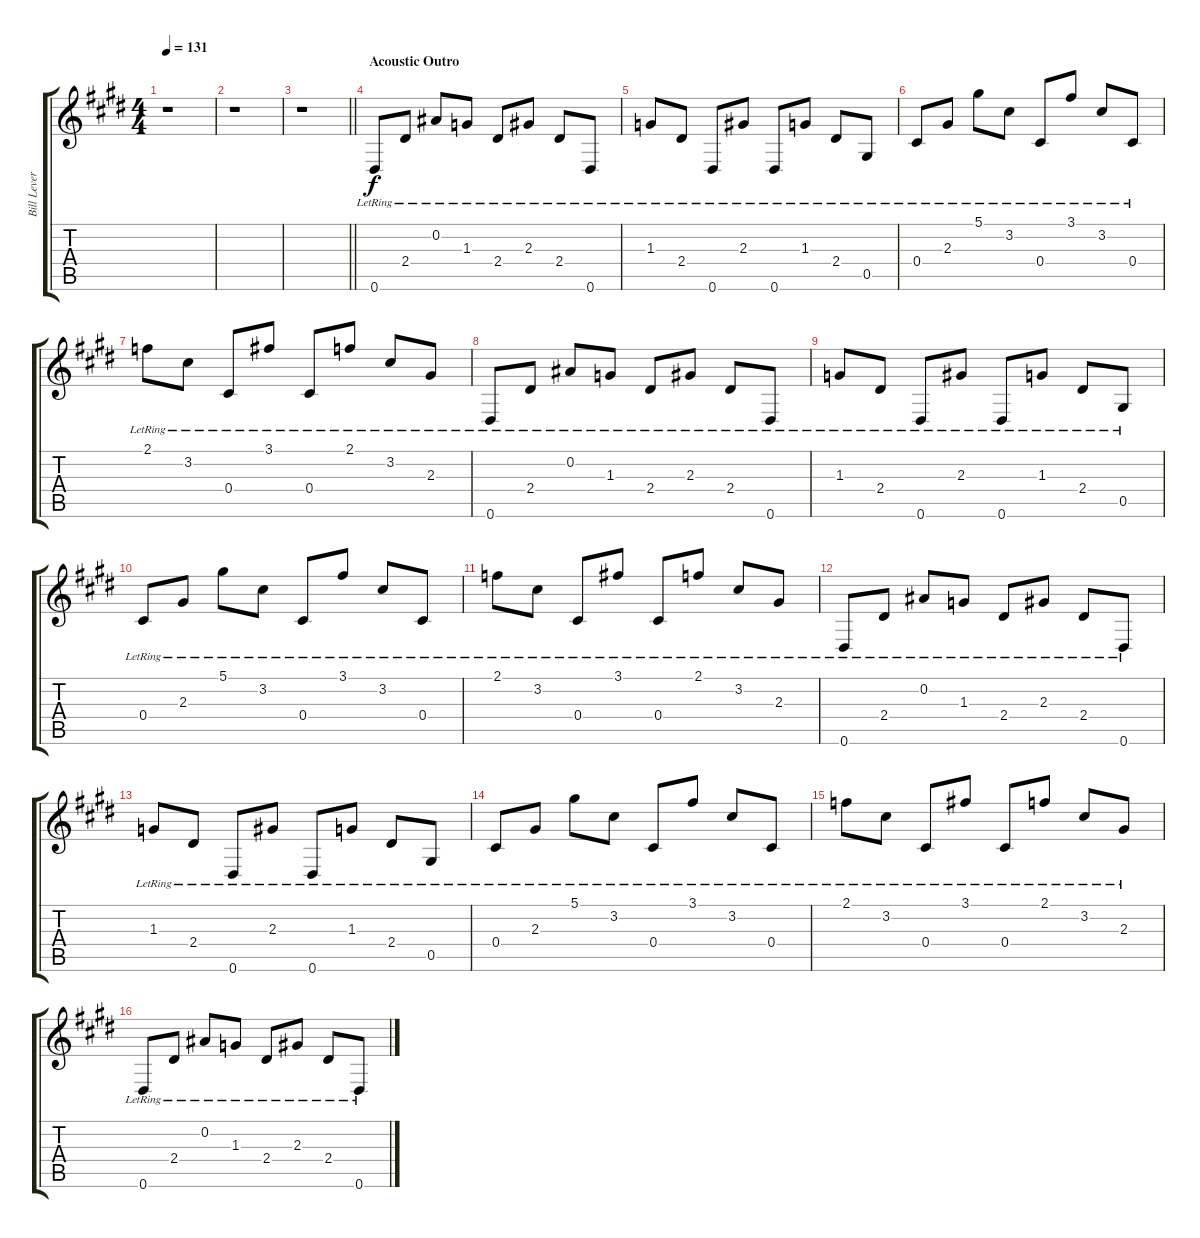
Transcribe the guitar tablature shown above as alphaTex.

\track ("Bill Leverty 12 String Electric" "Bill Lever") {instrument electricguitarclean}
\staff {score tabs}
\tuning (Eb4 Bb3 Gb3 Db3 Ab2 Eb2) {hide}
\ts (4 4)
\tempo 131
\clef g2
\ks e
r.1{dy f} |
r.1 |
\barLineRight lightlight
r.1 |
\section ("" "Acoustic Outro")
0.6{lr}.8 2.4{lr}.8 0.2{lr}.8 1.3{lr}.8 2.4{lr}.8 2.3{lr}.8 2.4{lr}.8 0.6{lr}.8 |
1.3{lr}.8 2.4{lr}.8 0.6{lr}.8 2.3{lr}.8 0.6{lr}.8 1.3{lr}.8 2.4{lr}.8 0.5{lr}.8 |
0.4{lr}.8 2.3{lr}.8 5.1{lr}.8 3.2{lr}.8 0.4{lr}.8 3.1{lr}.8 3.2{lr}.8 0.4{lr}.8 |
2.1{lr}.8 3.2{lr}.8 0.4{lr}.8 3.1{lr}.8 0.4{lr}.8 2.1{lr}.8 3.2{lr}.8 2.3{lr}.8 |
0.6{lr}.8 2.4{lr}.8 0.2{lr}.8 1.3{lr}.8 2.4{lr}.8 2.3{lr}.8 2.4{lr}.8 0.6{lr}.8 |
1.3{lr}.8 2.4{lr}.8 0.6{lr}.8 2.3{lr}.8 0.6{lr}.8 1.3{lr}.8 2.4{lr}.8 0.5{lr}.8 |
0.4{lr}.8 2.3{lr}.8 5.1{lr}.8 3.2{lr}.8 0.4{lr}.8 3.1{lr}.8 3.2{lr}.8 0.4{lr}.8 |
2.1{lr}.8 3.2{lr}.8 0.4{lr}.8 3.1{lr}.8 0.4{lr}.8 2.1{lr}.8 3.2{lr}.8 2.3{lr}.8 |
0.6{lr}.8 2.4{lr}.8 0.2{lr}.8 1.3{lr}.8 2.4{lr}.8 2.3{lr}.8 2.4{lr}.8 0.6{lr}.8 |
1.3{lr}.8 2.4{lr}.8 0.6{lr}.8 2.3{lr}.8 0.6{lr}.8 1.3{lr}.8 2.4{lr}.8 0.5{lr}.8 |
0.4{lr}.8 2.3{lr}.8 5.1{lr}.8 3.2{lr}.8 0.4{lr}.8 3.1{lr}.8 3.2{lr}.8 0.4{lr}.8 |
2.1{lr}.8 3.2{lr}.8 0.4{lr}.8 3.1{lr}.8 0.4{lr}.8 2.1{lr}.8 3.2{lr}.8 2.3{lr}.8 |
0.6{lr}.8{volume 1} 2.4{lr}.8 0.2{lr}.8 1.3{lr}.8 2.4{lr}.8 2.3{lr}.8 2.4{lr}.8 0.6{lr}.8
